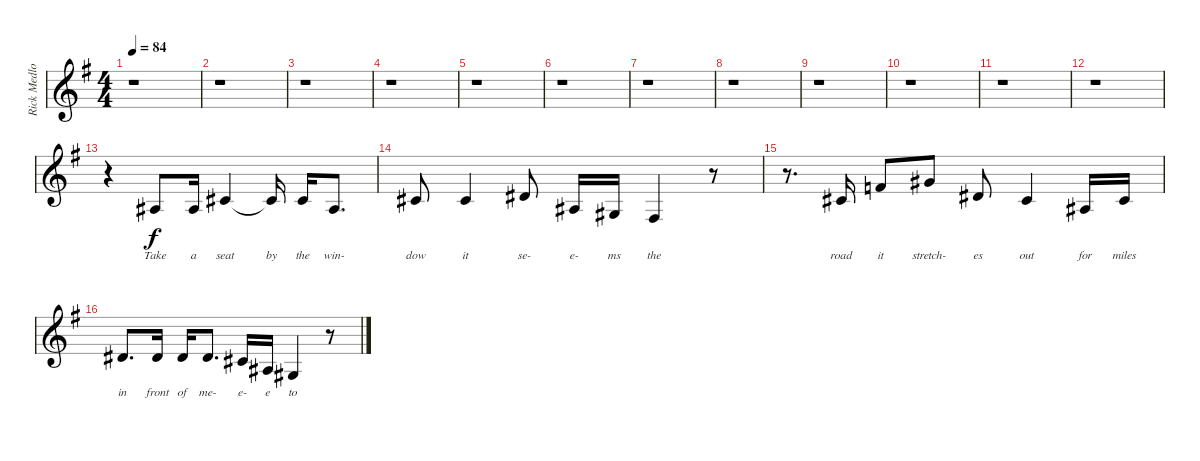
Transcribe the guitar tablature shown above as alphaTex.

\track ("Rick Medlocke Vocals" "Rick Medlo") {instrument violin}
\staff {score}
\tuning (Eb4 Bb3 Gb3 Db3 Ab2 Eb2) {hide}
\ts (4 4)
\tempo 84
\clef g2
\ks g
r.1{dy f} |
r.1 |
r.1 |
r.1 |
r.1 |
r.1 |
r.1 |
r.1 |
r.1 |
r.1 |
r.1 |
r.1 |
r.4 9.4.8{lyrics (0 "Take") lyrics (1 "") lyrics (2 "") lyrics (3 "") lyrics (4 "")} 9.4.16{lyrics (0 "a") lyrics (1 "") lyrics (2 "") lyrics (3 "") lyrics (4 "")} 7.3.4{lyrics (0 "seat") lyrics (1 "") lyrics (2 "") lyrics (3 "") lyrics (4 "")} 7.3{t}.16{lyrics (0 "by") lyrics (1 "") lyrics (2 "") lyrics (3 "") lyrics (4 "")} 7.3.16{lyrics (0 "the") lyrics (1 "") lyrics (2 "") lyrics (3 "") lyrics (4 "")} 9.4.8{d lyrics (0 "win-") lyrics (1 "") lyrics (2 "") lyrics (3 "") lyrics (4 "")} |
7.3.8{lyrics (0 "dow") lyrics (1 "") lyrics (2 "") lyrics (3 "") lyrics (4 "")} 7.3.4{lyrics (0 "it") lyrics (1 "") lyrics (2 "") lyrics (3 "") lyrics (4 "")} 9.3.8{lyrics (0 "se-") lyrics (1 "") lyrics (2 "") lyrics (3 "") lyrics (4 "")} 9.4.16{lyrics (0 "e-") lyrics (1 "") lyrics (2 "") lyrics (3 "") lyrics (4 "")} 7.4.16{lyrics (0 "ms") lyrics (1 "") lyrics (2 "") lyrics (3 "") lyrics (4 "")} 10.5.4{lyrics (0 "the") lyrics (1 "") lyrics (2 "") lyrics (3 "") lyrics (4 "")} r.8 |
r.8{d} 7.3.16{lyrics (0 "road") lyrics (1 "") lyrics (2 "") lyrics (3 "") lyrics (4 "")} 7.2.8{lyrics (0 "it") lyrics (1 "") lyrics (2 "") lyrics (3 "") lyrics (4 "")} 10.2.8{lyrics (0 "stretch-") lyrics (1 "") lyrics (2 "") lyrics (3 "") lyrics (4 "")} 9.3.8{lyrics (0 "es") lyrics (1 "") lyrics (2 "") lyrics (3 "") lyrics (4 "")} 7.3.4{lyrics (0 "out") lyrics (1 "") lyrics (2 "") lyrics (3 "") lyrics (4 "")} 9.4.16{lyrics (0 "for") lyrics (1 "") lyrics (2 "") lyrics (3 "") lyrics (4 "")} 7.3.16{lyrics (0 "miles") lyrics (1 "") lyrics (2 "") lyrics (3 "") lyrics (4 "")} |
9.3.8{d lyrics (0 "in") lyrics (1 "") lyrics (2 "") lyrics (3 "") lyrics (4 "")} 9.3.16{lyrics (0 "front") lyrics (1 "") lyrics (2 "") lyrics (3 "") lyrics (4 "")} 9.3.16{lyrics (0 "of") lyrics (1 "") lyrics (2 "") lyrics (3 "") lyrics (4 "")} 9.3.8{d lyrics (0 "me-") lyrics (1 "") lyrics (2 "") lyrics (3 "") lyrics (4 "")} 7.3.16{lyrics (0 "e-") lyrics (1 "") lyrics (2 "") lyrics (3 "") lyrics (4 "")} 9.4.16{lyrics (0 "e") lyrics (1 "") lyrics (2 "") lyrics (3 "") lyrics (4 "")} 7.4.4{lyrics (0 "to") lyrics (1 "") lyrics (2 "") lyrics (3 "") lyrics (4 "")} r.8
